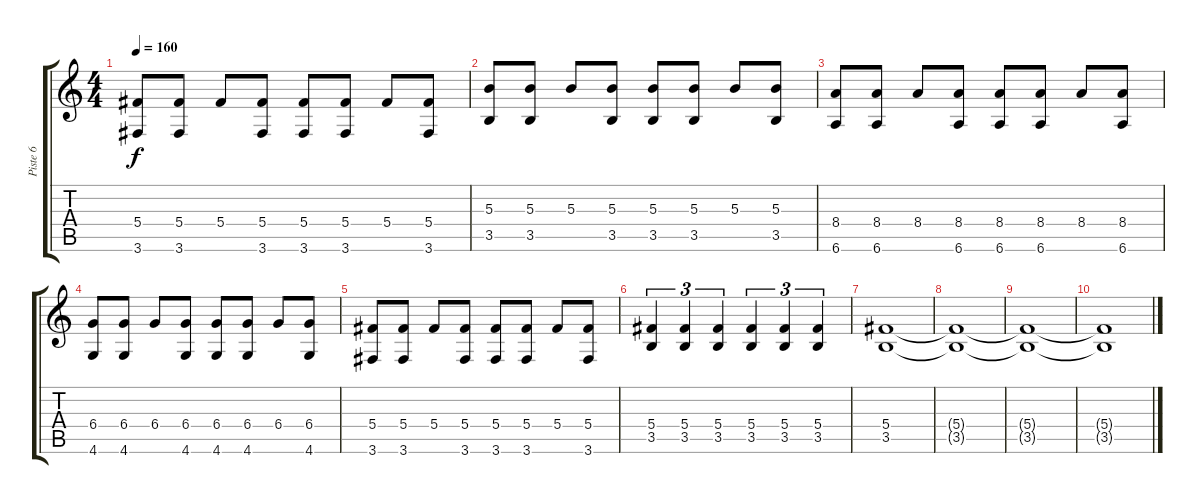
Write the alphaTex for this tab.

\track ("Piste 6" "Piste 6") {instrument distortionguitar}
\staff {score tabs}
\tuning (Eb4 Bb3 Gb3 Db3 Ab2 Eb2) {hide}
\ts (4 4)
\tempo 160
\clef g2
\ks c
(5.4 3.6).8{dy f} (5.4 3.6).8 5.4.8 (5.4 3.6).8 (5.4 3.6).8 (5.4 3.6).8 5.4.8 (5.4 3.6).8 |
(5.3 3.5).8 (5.3 3.5).8 5.3.8 (5.3 3.5).8 (5.3 3.5).8 (5.3 3.5).8 5.3.8 (5.3 3.5).8 |
(8.4 6.6).8 (8.4 6.6).8 8.4.8 (8.4 6.6).8 (8.4 6.6).8 (8.4 6.6).8 8.4.8 (8.4 6.6).8 |
(6.4 4.6).8 (6.4 4.6).8 6.4.8 (6.4 4.6).8 (6.4 4.6).8 (6.4 4.6).8 6.4.8 (6.4 4.6).8 |
(5.4 3.6).8 (5.4 3.6).8 5.4.8 (5.4 3.6).8 (5.4 3.6).8 (5.4 3.6).8 5.4.8 (5.4 3.6).8 |
(5.4 3.5).4{tu (3 2)} (5.4 3.5).4{tu (3 2)} (5.4 3.5).4{tu (3 2)} (5.4 3.5).4{tu (3 2)} (5.4 3.5).4{tu (3 2)} (5.4 3.5).4{tu (3 2)} |
(5.4 3.5).1 |
(5.4{t} 3.5{t}).1 |
(5.4{t} 3.5{t}).1 |
(5.4{t} 3.5{t}).1
